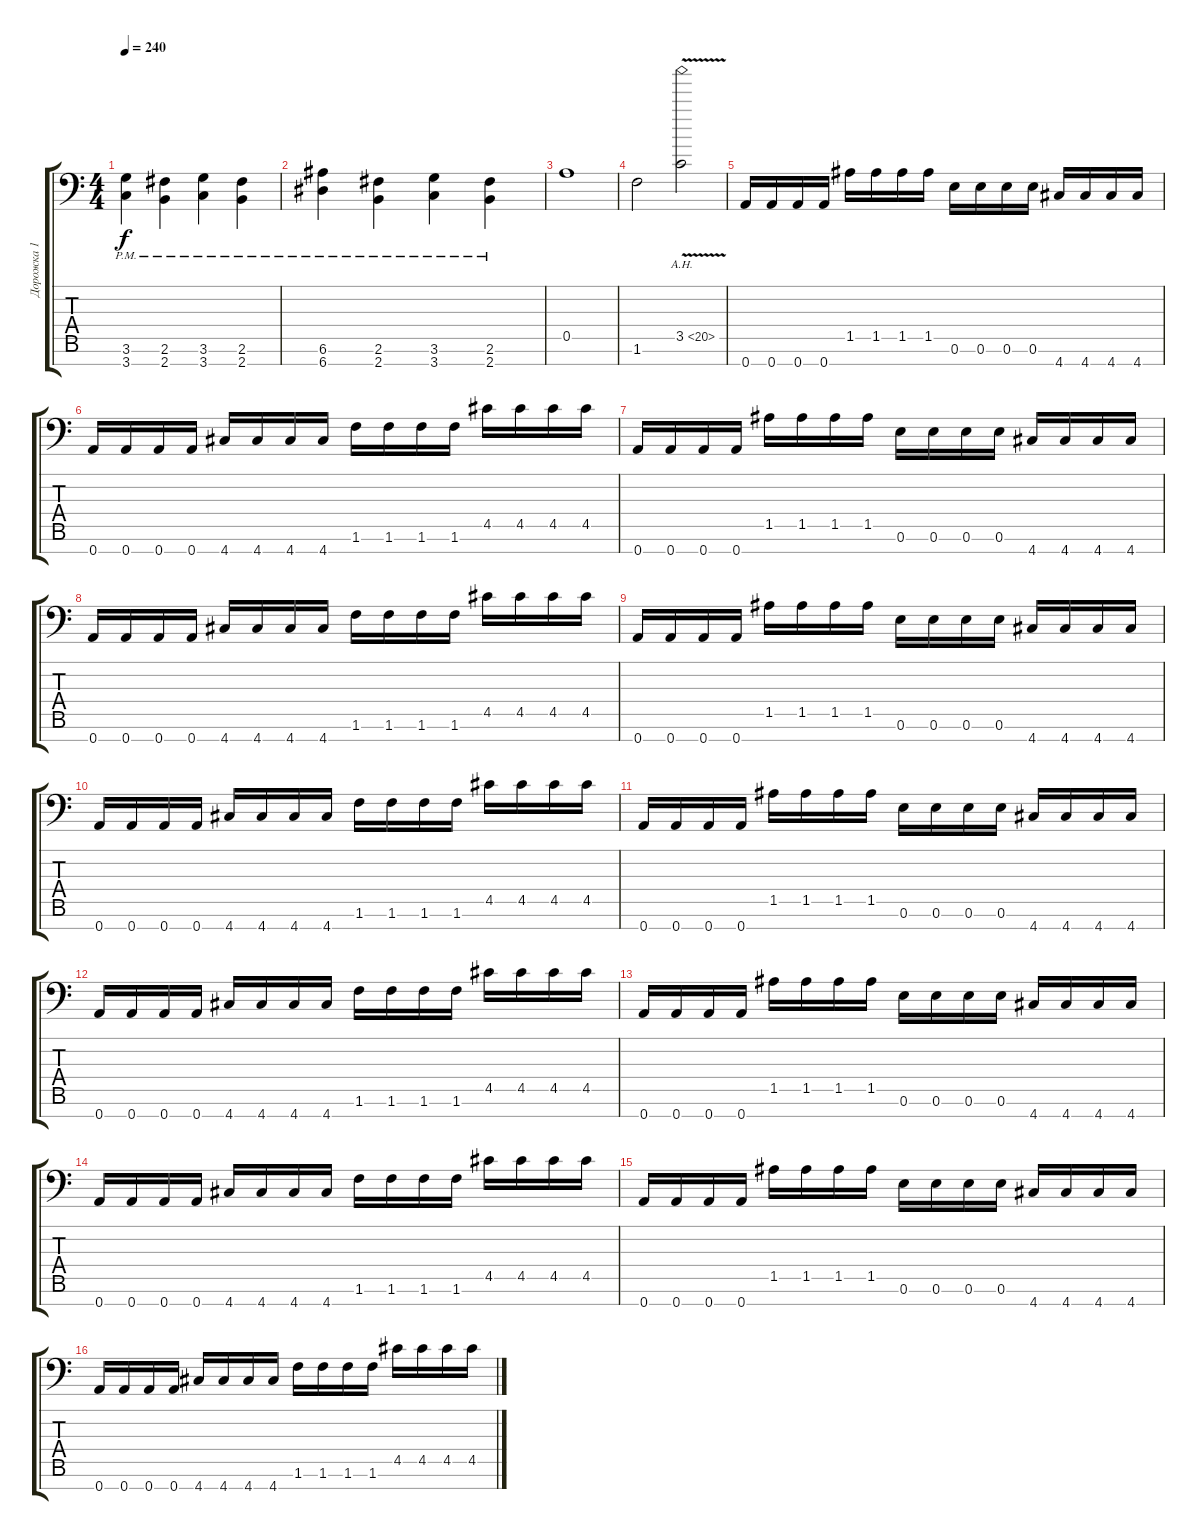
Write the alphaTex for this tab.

\track ("Дорожка 1" "Дорожка 1") {instrument distortionguitar}
\staff {score tabs}
\tuning (E4 B3 G3 D3 A2 E2 A1) {hide}
\ts (4 4)
\tempo 240
\clef f4
\ks c
(3.6{pm} 3.7{pm}).4{dy f} (2.6{pm} 2.7{pm}).4 (3.6{pm} 3.7{pm}).4 (2.6{pm} 2.7{pm}).4 |
(6.6{pm} 6.7{pm}).4 (2.6{pm} 2.7{pm}).4 (3.6{pm} 3.7{pm}).4 (2.6{pm} 2.7{pm}).4 |
0.5.1 |
1.6.2 3.5{ah 17 v}.2 |
0.7.16 0.7.16 0.7.16 0.7.16 1.5.16 1.5.16 1.5.16 1.5.16 0.6.16 0.6.16 0.6.16 0.6.16 4.7.16 4.7.16 4.7.16 4.7.16 |
0.7.16 0.7.16 0.7.16 0.7.16 4.7.16 4.7.16 4.7.16 4.7.16 1.6.16 1.6.16 1.6.16 1.6.16 4.5.16 4.5.16 4.5.16 4.5.16 |
0.7.16 0.7.16 0.7.16 0.7.16 1.5.16 1.5.16 1.5.16 1.5.16 0.6.16 0.6.16 0.6.16 0.6.16 4.7.16 4.7.16 4.7.16 4.7.16 |
0.7.16 0.7.16 0.7.16 0.7.16 4.7.16 4.7.16 4.7.16 4.7.16 1.6.16 1.6.16 1.6.16 1.6.16 4.5.16 4.5.16 4.5.16 4.5.16 |
0.7.16 0.7.16 0.7.16 0.7.16 1.5.16 1.5.16 1.5.16 1.5.16 0.6.16 0.6.16 0.6.16 0.6.16 4.7.16 4.7.16 4.7.16 4.7.16 |
0.7.16 0.7.16 0.7.16 0.7.16 4.7.16 4.7.16 4.7.16 4.7.16 1.6.16 1.6.16 1.6.16 1.6.16 4.5.16 4.5.16 4.5.16 4.5.16 |
0.7.16 0.7.16 0.7.16 0.7.16 1.5.16 1.5.16 1.5.16 1.5.16 0.6.16 0.6.16 0.6.16 0.6.16 4.7.16 4.7.16 4.7.16 4.7.16 |
0.7.16 0.7.16 0.7.16 0.7.16 4.7.16 4.7.16 4.7.16 4.7.16 1.6.16 1.6.16 1.6.16 1.6.16 4.5.16 4.5.16 4.5.16 4.5.16 |
0.7.16 0.7.16 0.7.16 0.7.16 1.5.16 1.5.16 1.5.16 1.5.16 0.6.16 0.6.16 0.6.16 0.6.16 4.7.16 4.7.16 4.7.16 4.7.16 |
0.7.16 0.7.16 0.7.16 0.7.16 4.7.16 4.7.16 4.7.16 4.7.16 1.6.16 1.6.16 1.6.16 1.6.16 4.5.16 4.5.16 4.5.16 4.5.16 |
0.7.16 0.7.16 0.7.16 0.7.16 1.5.16 1.5.16 1.5.16 1.5.16 0.6.16 0.6.16 0.6.16 0.6.16 4.7.16 4.7.16 4.7.16 4.7.16 |
0.7.16 0.7.16 0.7.16 0.7.16 4.7.16 4.7.16 4.7.16 4.7.16 1.6.16 1.6.16 1.6.16 1.6.16 4.5.16 4.5.16 4.5.16 4.5.16
